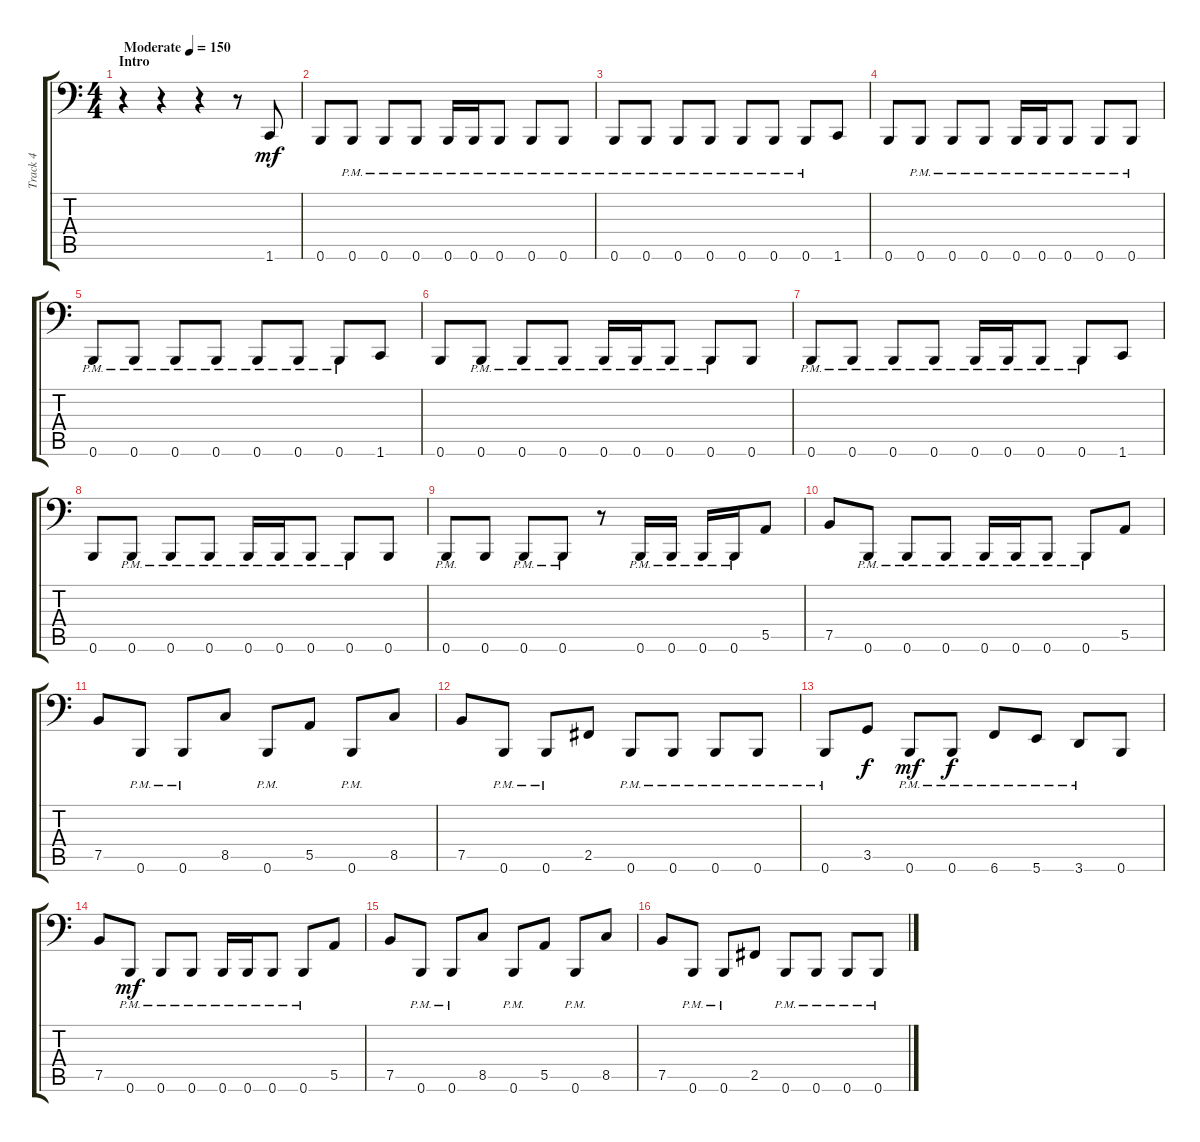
\track ("Track 4" "Track 4") {instrument electricbassfinger}
\staff {score tabs}
\tuning (B2 Gb2 D2 A1 E1 B0) {hide}
\ts (4 4)
\section ("" "Intro")
\tempo (150 "Moderate")
\clef f4
\ks c
r.4{dy mf instrument electricbassfinger} r.4 r.4 r.8 1.6.8 |
0.6.8 0.6{pm}.8 0.6{pm}.8 0.6{pm}.8 0.6{pm}.16 0.6{pm}.16 0.6{pm}.8 0.6{pm}.8 0.6{pm}.8 |
0.6{pm}.8 0.6{pm}.8 0.6{pm}.8 0.6{pm}.8 0.6{pm}.8 0.6{pm}.8 0.6{pm}.8 1.6.8 |
0.6.8 0.6{pm}.8 0.6{pm}.8 0.6{pm}.8 0.6{pm}.16 0.6{pm}.16 0.6{pm}.8 0.6{pm}.8 0.6{pm}.8 |
0.6{pm}.8 0.6{pm}.8 0.6{pm}.8 0.6{pm}.8 0.6{pm}.8 0.6{pm}.8 0.6{pm}.8 1.6.8 |
0.6.8 0.6{pm}.8 0.6{pm}.8 0.6{pm}.8 0.6{pm}.16 0.6{pm}.16 0.6{pm}.8 0.6{pm}.8 0.6.8 |
0.6{pm}.8 0.6{pm}.8 0.6{pm}.8 0.6{pm}.8 0.6{pm}.16 0.6{pm}.16 0.6{pm}.8 0.6{pm}.8 1.6.8 |
0.6.8 0.6{pm}.8 0.6{pm}.8 0.6{pm}.8 0.6{pm}.16 0.6{pm}.16 0.6{pm}.8 0.6{pm}.8 0.6.8 |
0.6{pm}.8 0.6.8 0.6{pm}.8 0.6{pm}.8 r.8 0.6{pm}.16 0.6{pm}.16 0.6{pm}.16 0.6{pm}.16 5.5.8 |
7.5.8 0.6{pm}.8 0.6{pm}.8 0.6{pm}.8 0.6{pm}.16 0.6{pm}.16 0.6{pm}.8 0.6{pm}.8 5.5.8 |
7.5.8 0.6{pm}.8 0.6{pm}.8 8.5.8 0.6{pm}.8 5.5.8 0.6{pm}.8 8.5.8 |
7.5.8 0.6{pm}.8 0.6{pm}.8 2.5.8 0.6{pm}.8 0.6{pm}.8 0.6{pm}.8 0.6{pm}.8 |
0.6{pm}.8 3.5.8{dy f} 0.6{pm}.8{dy mf} 0.6{pm}.8{dy f} 6.6{pm}.8 5.6{pm}.8 3.6{pm}.8 0.6.8 |
7.5.8 0.6{pm}.8{dy mf} 0.6{pm}.8 0.6{pm}.8 0.6{pm}.16 0.6{pm}.16 0.6{pm}.8 0.6{pm}.8 5.5.8 |
7.5.8 0.6{pm}.8 0.6{pm}.8 8.5.8 0.6{pm}.8 5.5.8 0.6{pm}.8 8.5.8 |
7.5.8 0.6{pm}.8 0.6{pm}.8 2.5.8 0.6{pm}.8 0.6{pm}.8 0.6{pm}.8 0.6{pm}.8
